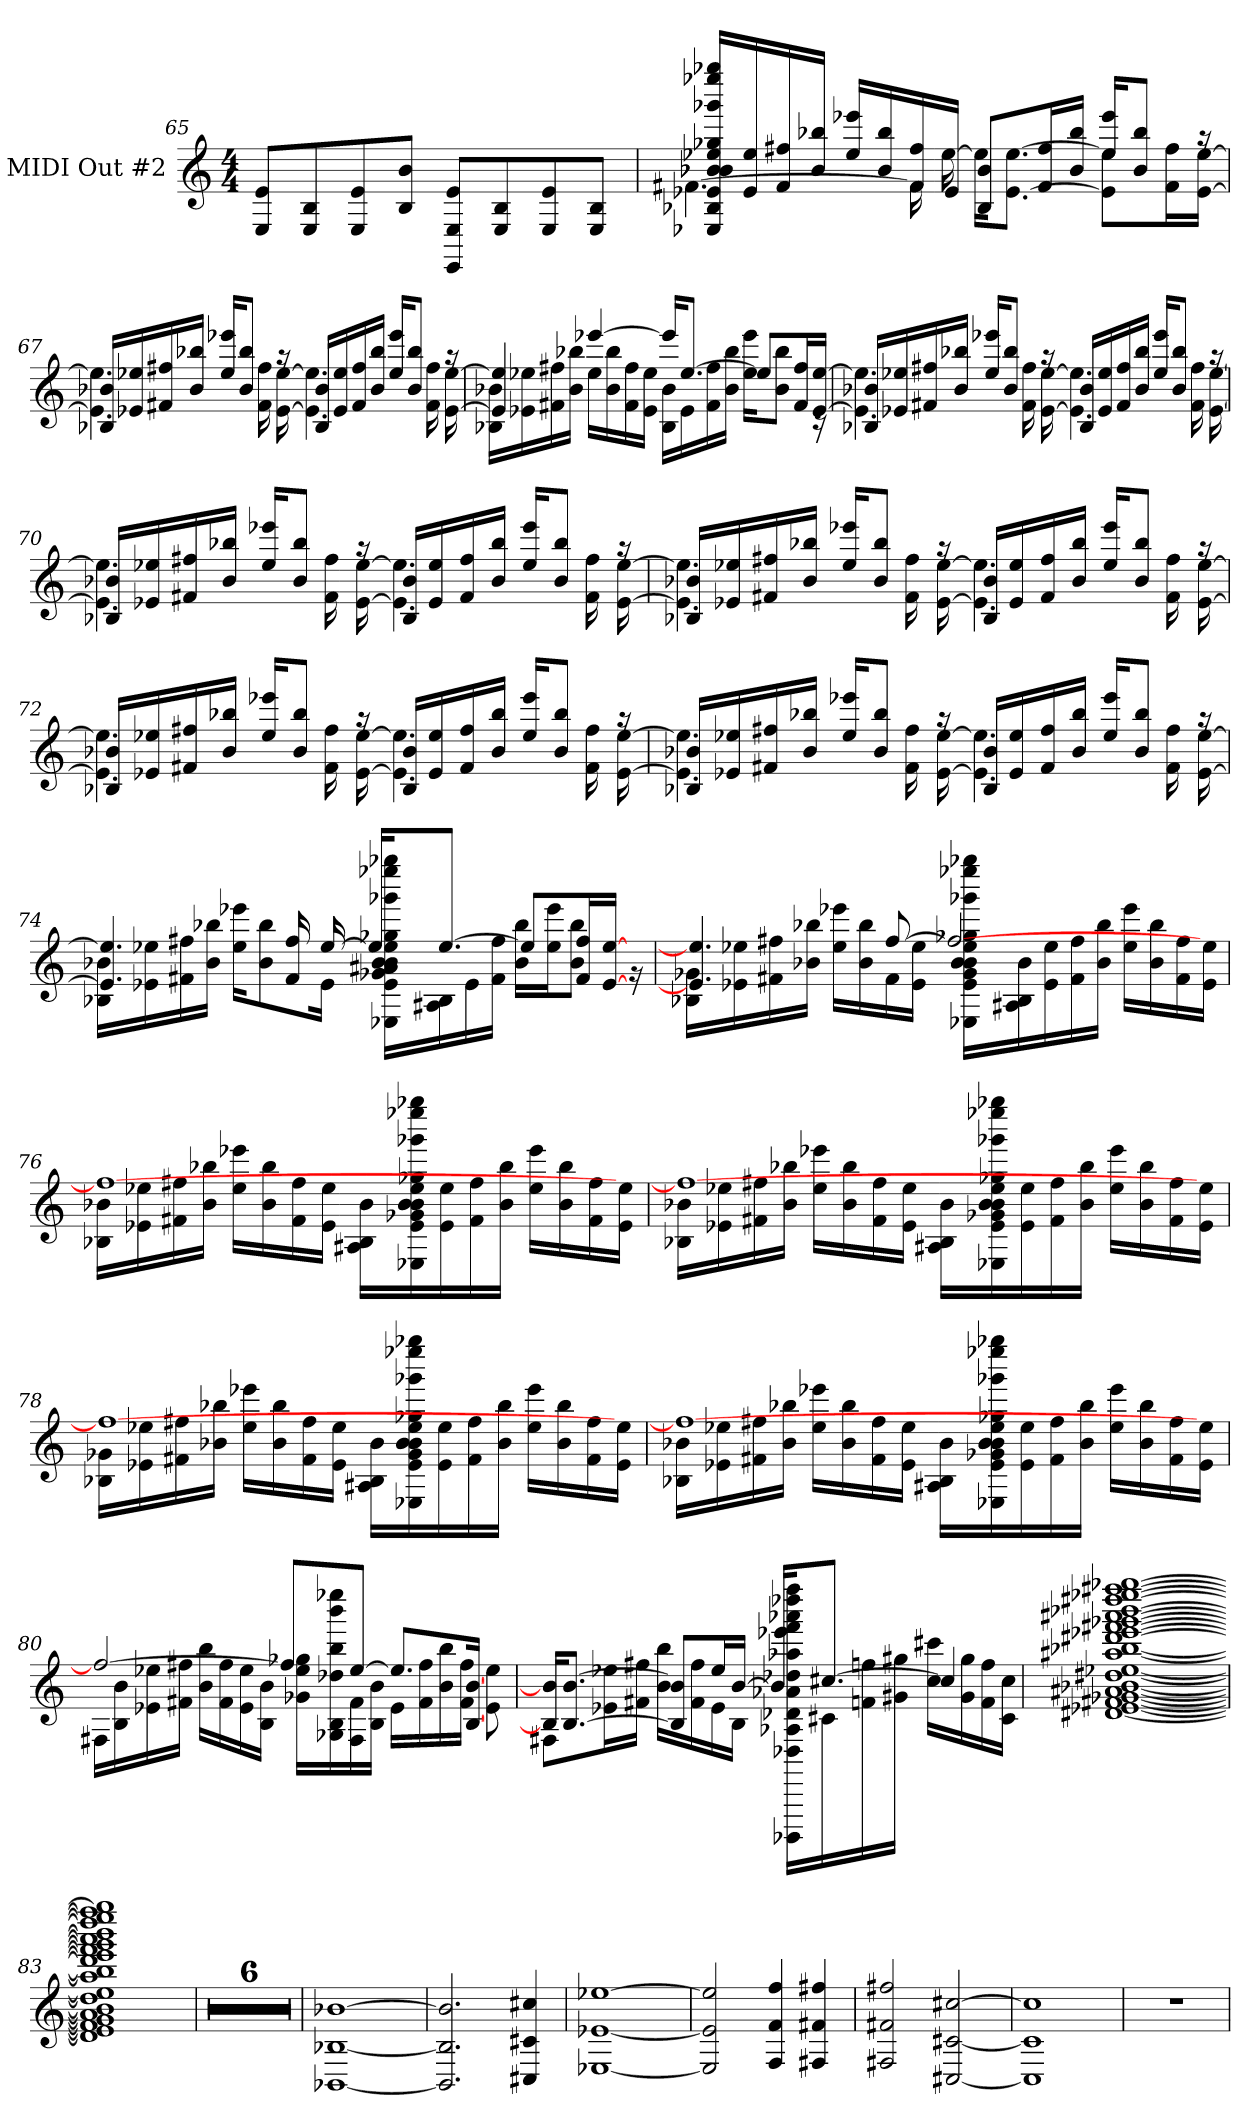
**kern
*part1
*staff1
*I"MIDI Out #2
*clefG2
*k[]
*C:
*M4/4
=65
8E/ 8e/L
8E/ 8B/
8E/ 8e/
8B/ 8b/J
8EE/ 8E/ 8e/L
8E/ 8B/
8E/ 8e/
8E/ 8B/J
=66
*^
[<4.f#X\	16E-X/ 16B-X/ 16e-X/ 16b-X/ 16b-/ 16ee-X/ 16gg-X/ 16ggg-X/ 16eeee-X/ 16gggg-X/LL
.	16e-/ 16ee-/
.	16f#/ 16ff#X/
.	16b-/ 16bb-X/JJ
.	16ee-/ 16eee-X/LL
.	16b-/ 16bb-/
16f#\]	16f#/ 16ff#/
[<16ee-\	16e-/JJ
16ee-\KL]	8B-/ 8b-/L
[<8.ee-\ [<8.e-\J	.
.	16f#/ 16ff#/L
.	16b-/ 16bb-/JJ
8ee-\] 8e-\]L	16ee-/ 16eee-/KL
.	8b-/ 8bb-/J
16ff#\ 16f#\L	.
[<16ee-\ [<16e-\JJ	16raa
!!LO:PB:g=z	!!
=67	=67
4.ee-\] 4.e-\]	16B-X/ 16b-X/LL
.	16e-X/ 16ee-X/
.	16f#X/ 16ff#X/
.	16b-/ 16bb-X/JJ
.	16ee-/ 16eee-X/KL
.	8b-/ 8bb-/J
16ff#\ 16f#\	.
[<16ee-\ [<16e-\	16raa
4.ee-\] 4.e-\]	16B-/ 16b-/LL
.	16e-/ 16ee-/
.	16f#/ 16ff#/
.	16b-/ 16bb-/JJ
.	16ee-/ 16eee-/KL
.	8b-/ 8bb-/J
16ff#\ 16f#\	.
[<16ee-\ [<16e-\	16raa
=68	=68
4e-/] 4ee-/]	16b-X\ 16B-X\LL
.	16ee-X\ 16e-X\
.	16ff#X\ 16f#X\
.	16bb-X\ 16b-\JJ
[>4eee-X/	16ee-\LL
.	16bb-\ 16b-\
.	16ff#\ 16f#\
.	16ee-\ 16e-\JJ
16eee-/KL]	16b-\ 16B-\LL
[>8.ee-/J	16e-\
.	16ff#\ 16f#\
.	16bb-\ 16b-\JJ
8ee-/L]	16eee-\ 16ee-\KL
.	8bb-\ 8b-\J
16f#/ 16ff#/L	.
[>16e-/ [>16ee-/JJ	16rB
!!LO:LB:g=z	!!
=69	=69
4.ee-\] 4.e-\]	16B-X/ 16b-X/LL
.	16e-X/ 16ee-X/
.	16f#X/ 16ff#X/
.	16b-/ 16bb-X/JJ
.	16ee-/ 16eee-X/KL
.	8b-/ 8bb-/J
16ff#\ 16f#\	.
[<16ee-\ [<16e-\	16raa
4.ee-\] 4.e-\]	16B-/ 16b-/LL
.	16e-/ 16ee-/
.	16f#/ 16ff#/
.	16b-/ 16bb-/JJ
.	16ee-/ 16eee-/KL
.	8b-/ 8bb-/J
16ff#\ 16f#\	.
[<16ee-\ [<16e-\	16raa
=70	=70
4.ee-\] 4.e-\]	16B-X/ 16b-X/LL
.	16e-X/ 16ee-X/
.	16f#X/ 16ff#X/
.	16b-/ 16bb-X/JJ
.	16ee-/ 16eee-X/KL
.	8b-/ 8bb-/J
16ff#\ 16f#\	.
[<16ee-\ [<16e-\	16raa
4.ee-\] 4.e-\]	16B-/ 16b-/LL
.	16e-/ 16ee-/
.	16f#/ 16ff#/
.	16b-/ 16bb-/JJ
.	16ee-/ 16eee-/KL
.	8b-/ 8bb-/J
16ff#\ 16f#\	.
[<16ee-\ [<16e-\	16raa
!!LO:LB:g=z	!!
=71	=71
4.ee-\] 4.e-\]	16B-X/ 16b-X/LL
.	16e-X/ 16ee-X/
.	16f#X/ 16ff#X/
.	16b-/ 16bb-X/JJ
.	16ee-/ 16eee-X/KL
.	8b-/ 8bb-/J
16ff#\ 16f#\	.
[<16ee-\ [<16e-\	16raa
4.ee-\] 4.e-\]	16B-/ 16b-/LL
.	16e-/ 16ee-/
.	16f#/ 16ff#/
.	16b-/ 16bb-/JJ
.	16ee-/ 16eee-/KL
.	8b-/ 8bb-/J
16ff#\ 16f#\	.
[<16ee-\ [<16e-\	16raa
=72	=72
4.ee-\] 4.e-\]	16B-X/ 16b-X/LL
.	16e-X/ 16ee-X/
.	16f#X/ 16ff#X/
.	16b-/ 16bb-X/JJ
.	16ee-/ 16eee-X/KL
.	8b-/ 8bb-/J
16ff#\ 16f#\	.
[<16ee-\ [<16e-\	16raa
4.ee-\] 4.e-\]	16B-/ 16b-/LL
.	16e-/ 16ee-/
.	16f#/ 16ff#/
.	16b-/ 16bb-/JJ
.	16ee-/ 16eee-/KL
.	8b-/ 8bb-/J
16ff#\ 16f#\	.
[<16ee-\ [<16e-\	16raa
!!LO:LB:g=z	!!
=73	=73
4.ee-\] 4.e-\]	16B-X/ 16b-X/LL
.	16e-X/ 16ee-X/
.	16f#X/ 16ff#X/
.	16b-/ 16bb-X/JJ
.	16ee-/ 16eee-X/KL
.	8b-/ 8bb-/J
16ff#\ 16f#\	.
[<16ee-\ [<16e-\	16raa
4.ee-\] 4.e-\]	16B-/ 16b-/LL
.	16e-/ 16ee-/
.	16f#/ 16ff#/
.	16b-/ 16bb-/JJ
.	16ee-/ 16eee-/KL
.	8b-/ 8bb-/J
16ff#\ 16f#\	.
[<16ee-\ [<16e-\	16raa
=74	=74
4.e-/] 4.ee-/]	16b-X\ 16B-X\LL
.	16ee-X\ 16e-X\
.	16ff#X\ 16f#X\
.	16bb-X\ 16b-\JJ
.	16eee-X\ 16ee-\KL
.	8bb-\ 8b-\
16f#/ 16ff#/	.
[<16ee-/	16e-\Jk
16ee-/KL]	16gggg-X\ 16eeee-X\ 16ggg-X\ 16gg-X\ 16ee-\ 16b-\ 16b-\ 16a#X\ 16g-X\ 16e-\ 16E-X\LL
[<8.ee-/J	16B-\ 16A#X\
.	16e-\
.	16ff#\ 16f#\JJ
8ee-/L]	16bb-\ 16b-\LL
.	16eee-\ 16ee-\J
16f#/ 16ff#/L	8bb-\ 8b-\J
[<16e-/ [<16ee-/JJ	.
16ryy	16rg
!!LO:LB:g=z	!!
=75	=75
4.e-/] 4.ee-/]	16g-X\ 16B-X\LL
.	16ee-X\ 16e-X\
.	16ff#X\ 16f#X\
.	16bb-X\ 16b-X\JJ
.	16eee-X\ 16ee-\LL
.	16bb-\ 16b-\
[<8ff#/	16f#\
.	16ee-\ 16e-\JJ
2ff#/_<	16gggg-X\ 16eeee-X\ 16ggg-X\ 16gg-X\ 16ee-\ 16b-\ 16b-\ 16g-\ 16e-\ 16E-X\LL
.	16b-\ 16B-\ 16A#X\
.	16ee-\ 16e-\
.	16ff#\ 16f#\
.	16bb-\ 16b-\JJ
.	16eee-\ 16ee-\LL
.	16bb-\ 16b-\
.	16ff#\ 16f#\
16ryy	16ee-\ 16e-\JJ
=76	=76
1ff#/_<	16b-X\ 16B-X\LL
.	16ee-X\ 16e-X\
.	16ff#X\ 16f#X\
.	16bb-X\ 16b-\JJ
.	16eee-X\ 16ee-\LL
.	16bb-\ 16b-\
.	16ff#\ 16f#\
.	16ee-\ 16e-\JJ
.	16b-\ 16B-\ 16A#X\LL
.	16gggg-X\ 16eeee-X\ 16ggg-X\ 16gg-X\ 16ee-\ 16b-\ 16b-\ 16g-X\ 16e-\ 16E-X\
.	16ee-\ 16e-\
.	16ff#\ 16f#\
.	16bb-\ 16b-\JJ
.	16eee-\ 16ee-\LL
.	16bb-\ 16b-\
.	16ff#\ 16f#\
16ryy	16ee-\ 16e-\JJ
!!LO:LB:g=z	!!
=77	=77
1ff#/_<	16b-X\ 16B-X\LL
.	16ee-X\ 16e-X\
.	16ff#X\ 16f#X\
.	16bb-X\ 16b-\JJ
.	16eee-X\ 16ee-\LL
.	16bb-\ 16b-\
.	16ff#\ 16f#\
.	16ee-\ 16e-\JJ
.	16b-\ 16B-\ 16A#X\LL
.	16gggg-X\ 16eeee-X\ 16ggg-X\ 16gg-X\ 16ee-\ 16b-\ 16b-\ 16g-X\ 16e-\ 16E-X\
.	16ee-\ 16e-\
.	16ff#\ 16f#\
.	16bb-\ 16b-\JJ
.	16eee-\ 16ee-\LL
.	16bb-\ 16b-\
.	16ff#\ 16f#\
16ryy	16ee-\ 16e-\JJ
=78	=78
1ff#/_<	16g-X\ 16B-X\LL
.	16ee-X\ 16e-X\
.	16ff#X\ 16f#X\
.	16bb-X\ 16b-X\JJ
.	16eee-X\ 16ee-\LL
.	16bb-\ 16b-\
.	16ff#\ 16f#\
.	16ee-\ 16e-\JJ
.	16b-\ 16B-\ 16A#X\LL
.	16gggg-X\ 16eeee-X\ 16ggg-X\ 16gg-X\ 16ee-\ 16b-\ 16b-\ 16g-\ 16e-\ 16E-X\
.	16ee-\ 16e-\
.	16ff#\ 16f#\
.	16bb-\ 16b-\JJ
.	16eee-\ 16ee-\LL
.	16bb-\ 16b-\
.	16ff#\ 16f#\
16ryy	16ee-\ 16e-\JJ
!!LO:LB:g=z	!!
=79	=79
1ff#/_<	16b-X\ 16B-X\LL
.	16ee-X\ 16e-X\
.	16ff#X\ 16f#X\
.	16bb-X\ 16b-\JJ
.	16eee-X\ 16ee-\LL
.	16bb-\ 16b-\
.	16ff#\ 16f#\
.	16ee-\ 16e-\JJ
.	16b-\ 16B-\ 16A#X\LL
.	16gggg-X\ 16eeee-X\ 16ggg-X\ 16gg-X\ 16ee-\ 16b-\ 16b-\ 16g-X\ 16e-\ 16E-X\
.	16ee-\ 16e-\
.	16ff#\ 16f#\
.	16bb-\ 16b-\JJ
.	16eee-\ 16ee-\LL
.	16bb-\ 16b-\
.	16ff#\ 16f#\
16ryy	16ee-\ 16e-\JJ
=80	=80
2ff#/_<	16F#X\LL
.	16b\ 16B\
.	16ee-X\ 16e-X\
.	16ff#X\ 16f#X\JJ
.	16bb\ 16b\LL
.	16ff#\ 16f#\
.	16ee-\ 16e-\
.	16b\ 16B\JJ
8ff#/L]	16gg-X\ 16ee-\ 16g-X\LL
.	16eeee-X\ 16bbb\ 16bb\ 16dd-X\ 16B\ 16G-X\
[<8ee-/J	16f#\ 16F#\
.	16b\ 16B\JJ
8.ee-/L]	16e-\LL
.	16ff#\ 16f#\
.	16bb\ 16b\
[<16B/ [<16b/Jk	16ff#\ 16f#\JJ
8ryy	8ee-\ 8e-\
!!LO:PB:g=z	!!
=81	=81
16B/] 16b/]KL	8F#X\L
[<8.B/ [<8.b/J	.
.	16ee-X\ 16e-X\L
.	16ff#X\ 16f#X\JJ
8B/] 8b/]L	16bb\ 16b\LL
.	16ff#\ 16f#\
16ee-/L	16e-\
[<16b/JJ	16B\JJ
16b/KL]	16ffff\ 16dddd-X\ 16aaa-X\ 16fff\ 16eee-X\ 16aa-X\ 16dd-X\ 16a-X\ 16d-X\ 16A-X\ 16D-X\ 16BBBB-X\LL
[<8.cc#X/J	16c#X\
.	16ffn\ 16fn\
.	16gg#X\ 16g#X\JJ
4cc#/]	16ccc#X\ 16cc#\LL
.	16gg#\ 16g#\
.	16ff\ 16f\
.	16cc#\ 16c#\JJ
*v	*v
=82
[>1gggg-X\ [>1ffff#X\ [>1eeee-X\ [<1dddd#X\ [<1bbb-X\ [<1aaa#X\ [<1ggg-X\ [<1fff#X\ [<1eee-X\ [<1ddd#X\ [<1bb-X\ [<1aa#X\ [<1ee-X\ [<1dd#X\ [<1b-X\ [<1a#X\ [<1g-X\ [<1f#X\ [<1e-X\ [<1d#X\
=83
1gggg-\] 1ffff#\] 1eeee-\] 1dddd#\] 1bbb-\] 1aaa#\] 1ggg-\] 1fff#\] 1eee-\] 1ddd#\] 1bb-\] 1aa#\] 1ee-\] 1dd#\] 1b-\] 1a#\] 1g-\] 1f#\] 1e-\] 1d#\]
=84
1r
=85
1r
!!LO:LB:g=z
=86
1r
=87
1r
=88
1r
=89
1r
=90
[<1BB-X/ [<1B-X/ [>1b-X/
=91
2.BB-/] 2.B-/] 2.b-/]
4C#X/ 4c#X/ 4cc#X/
=92
[<1E-X/ [<1e-X/ [>1ee-X/
=93
2E-/] 2e-/] 2ee-/]
4F/ 4f/ 4ff/
4F#X/ 4f#X/ 4ff#X/
!!LO:LB:g=z
=94
2F#X/ 2f#X/ 2ff#X/
[<2C#X/ [<2c#X/ [>2cc#X/
=95
1C#/] 1c#/] 1cc#/]
=96
1r
=
*-
